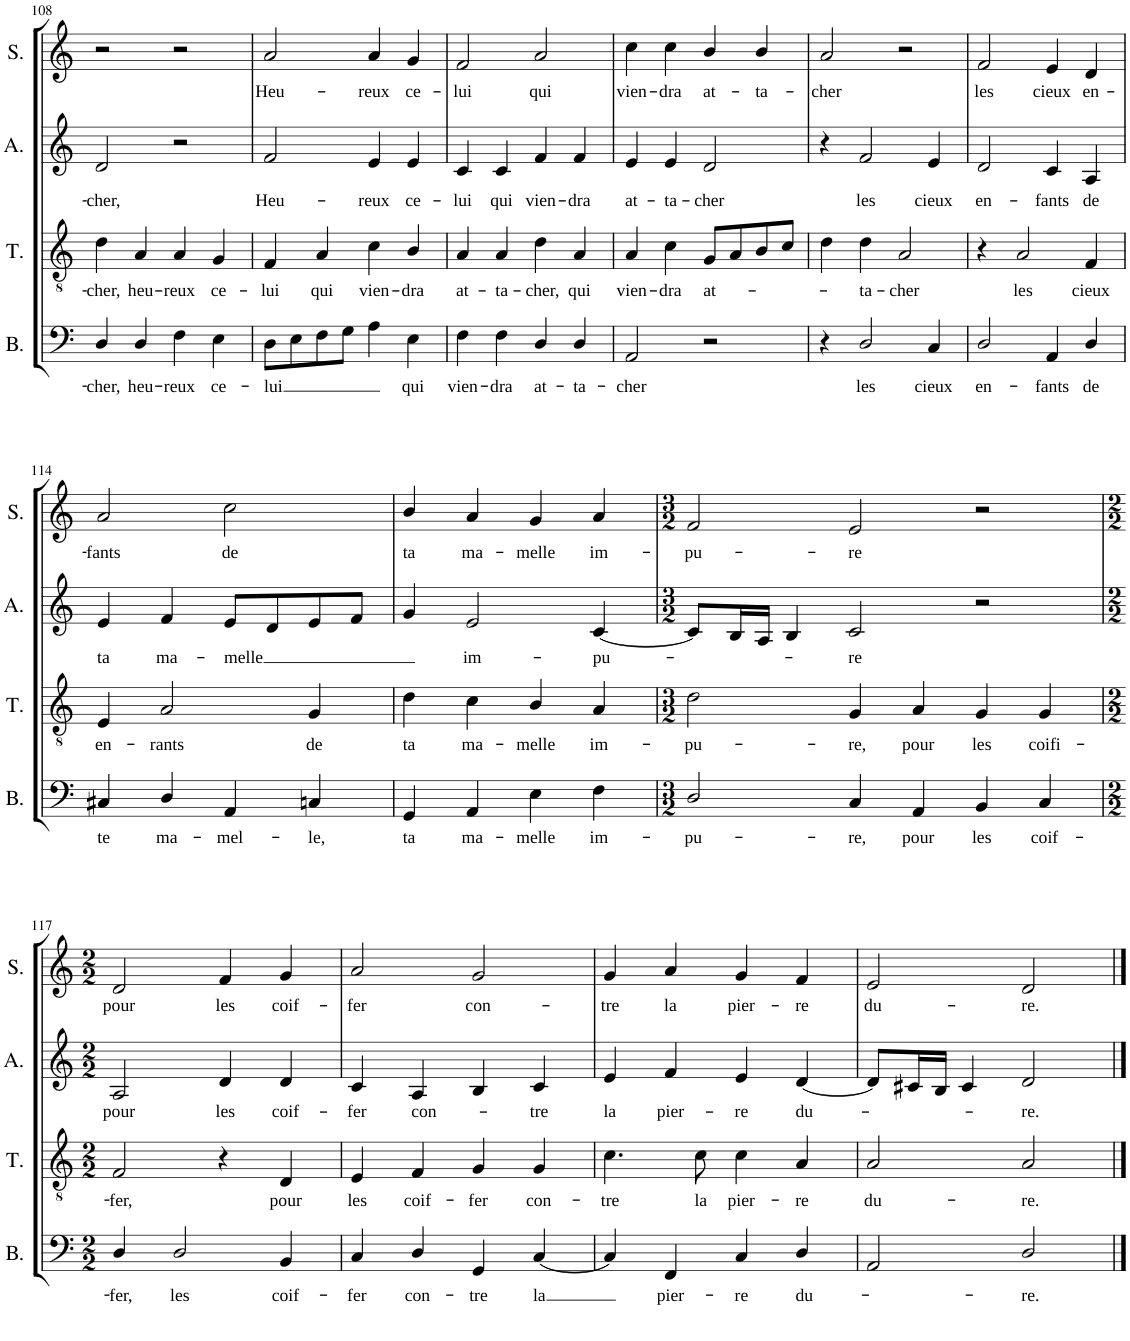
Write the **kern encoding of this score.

**kern	**text	**kern	**text	**kern	**text	**kern	**text
*part4	*part4	*part3	*part3	*part2	*part2	*part1	*part1
*staff4	*staff4	*staff3	*staff3	*staff2	*staff2	*staff1	*staff1
*I"Bass	*	*I"Tenor	*	*I"Alto	*	*I"Soprano	*
*I'B.	*	*I'T.	*	*I'A.	*	*I'S.	*
!!LO:PB:g=z
*clefF4	*	*clefGv2	*	*clefG2	*	*clefG2	*
*	*	*Trd7c12	*	*	*	*	*
*k[]	*	*k[]	*	*k[]	*	*k[]	*
*M2/2	*	*M2/2	*	*M2/2	*	*M2/2	*
=108	=108	=108	=108	=108	=108	=108	=108
!	!LO:LY:b	!	!LO:LY:b	!	!LO:LY:b	!	!
4D/	-cher,	4d\	-cher,	2d/	-cher,	2r	.
!	!LO:LY:b	!	!LO:LY:b	!	!	!	!
4D/	heu-	4A/	heu-	.	.	.	.
!	!LO:LY:b	!	!LO:LY:b	!	!	!	!
4F\	-reux	4A/	-reux	2r	.	2r	.
!	!LO:LY:b	!	!LO:LY:b	!	!	!	!
4E\	ce-	4G/	ce-	.	.	.	.
=109	=109	=109	=109	=109	=109	=109	=109
!	!LO:LY:b	!	!LO:LY:b	!	!LO:LY:b	!	!LO:LY:b
8D\L	-lui	4F/	-lui	2f/	Heu-	2a/	Heu-
8E\	.	.	.	.	.	.	.
!	!	!	!LO:LY:b	!	!	!	!
8F\	.	4A/	qui	.	.	.	.
8G\J	.	.	.	.	.	.	.
!	!	!	!LO:LY:b	!	!LO:LY:b	!	!LO:LY:b
4A\	.	4c\	vien-	4e/	-reux	4a/	-reux
!	!LO:LY:b	!	!LO:LY:b	!	!LO:LY:b	!	!LO:LY:b
4E\	qui	4B/	-dra	4e/	ce-	4g/	ce-
=110	=110	=110	=110	=110	=110	=110	=110
!	!LO:LY:b	!	!LO:LY:b	!	!LO:LY:b	!	!LO:LY:b
4F\	vien-	4A/	at-	4c/	-lui	2f/	-lui
!	!LO:LY:b	!	!LO:LY:b	!	!LO:LY:b	!	!
4F\	-dra	4A/	-ta-	4c/	qui	.	.
!	!LO:LY:b	!	!LO:LY:b	!	!LO:LY:b	!	!LO:LY:b
4D/	at-	4d\	-cher,	4f/	vien-	2a/	qui
!	!LO:LY:b	!	!LO:LY:b	!	!LO:LY:b	!	!
4D/	-ta-	4A/	qui	4f/	-dra	.	.
=111	=111	=111	=111	=111	=111	=111	=111
!	!LO:LY:b	!	!LO:LY:b	!	!LO:LY:b	!	!LO:LY:b
2AA/	-cher	4A/	vien-	4e/	at-	4cc\	vien-
!	!	!	!LO:LY:b	!	!LO:LY:b	!	!LO:LY:b
.	.	4c\	-dra	4e/	-ta-	4cc\	-dra
!	!	!	!LO:LY:b	!	!LO:LY:b	!	!LO:LY:b
2r	.	8G/L	at-	2d/	-cher	4b/	at-
.	.	8A/	.	.	.	.	.
!	!	!	!	!	!	!	!LO:LY:b
.	.	8B/	.	.	.	4b/	-ta-
.	.	8c/J	.	.	.	.	.
=112	=112	=112	=112	=112	=112	=112	=112
!	!	!	!	!	!	!	!LO:LY:b
4r	.	4d\	.	4r	.	2a/	-cher
!	!LO:LY:b	!	!LO:LY:b	!	!LO:LY:b	!	!
2D/	les	4d\	-ta-	2f/	les	.	.
!	!	!	!LO:LY:b	!	!	!	!
.	.	2A/	-cher	.	.	2r	.
!	!LO:LY:b	!	!	!	!LO:LY:b	!	!
4C/	cieux	.	.	4e/	cieux	.	.
=113	=113	=113	=113	=113	=113	=113	=113
!	!LO:LY:b	!	!	!	!LO:LY:b	!	!LO:LY:b
2D/	en-	4r	.	2d/	en-	2f/	les
!	!	!	!LO:LY:b	!	!	!	!
.	.	2A/	les	.	.	.	.
!	!LO:LY:b	!	!	!	!LO:LY:b	!	!LO:LY:b
4AA/	-fants	.	.	4c/	-fants	4e/	cieux
!	!LO:LY:b	!	!LO:LY:b	!	!LO:LY:b	!	!LO:LY:b
4D/	de	4F/	cieux	4A/	de	4d/	en-
!!LO:LB:g=z
=114	=114	=114	=114	=114	=114	=114	=114
!	!LO:LY:b	!	!LO:LY:b	!	!LO:LY:b	!	!LO:LY:b
4C#X/	te	4E/	en-	4e/	ta	2a/	-fants
!	!LO:LY:b	!	!LO:LY:b	!	!LO:LY:b	!	!
4D/	ma-	2A/	-rants	4f/	ma-	.	.
!	!LO:LY:b	!	!	!	!LO:LY:b	!	!LO:LY:b
4AA/	-mel-	.	.	8e/L	-melle	2cc\	de
.	.	.	.	8d/	.	.	.
!	!LO:LY:b	!	!LO:LY:b	!	!	!	!
4Cn/	-le,	4G/	de	8e/	.	.	.
.	.	.	.	8f/J	.	.	.
=115	=115	=115	=115	=115	=115	=115	=115
!	!LO:LY:b	!	!LO:LY:b	!	!	!	!LO:LY:b
4GG/	ta	4d\	ta	4g/	.	4b/	ta
!	!LO:LY:b	!	!LO:LY:b	!	!LO:LY:b	!	!LO:LY:b
4AA/	ma-	4c\	ma-	2e/	im-	4a/	ma-
!	!LO:LY:b	!	!LO:LY:b	!	!	!	!LO:LY:b
4E\	-melle	4B/	-melle	.	.	4g/	-melle
!	!LO:LY:b	!	!LO:LY:b	!	!LO:LY:b	!	!LO:LY:b
4F\	im-	4A/	im-	[4c/	-pu-	4a/	im-
=116	=116	=116	=116	=116	=116	=116	=116
*M3/2	*	*M3/2	*	*M3/2	*	*M3/2	*
!	!LO:LY:b	!	!LO:LY:b	!	!	!	!LO:LY:b
2D/	-pu-	2d\	-pu-	8c/L]	.	2f/	-pu-
.	.	.	.	16B/L	.	.	.
.	.	.	.	16A/JJ	.	.	.
.	.	.	.	4B/	.	.	.
!	!LO:LY:b	!	!LO:LY:b	!	!LO:LY:b	!	!LO:LY:b
4C/	-re,	4G/	-re,	2c/	-re	2e/	-re
!	!LO:LY:b	!	!LO:LY:b	!	!	!	!
4AA/	pour	4A/	pour	.	.	.	.
!	!LO:LY:b	!	!LO:LY:b	!	!	!	!
4BB/	les	4G/	les	2r	.	2r	.
!	!LO:LY:b	!	!LO:LY:b	!	!	!	!
4C/	coif-	4G/	coifi-	.	.	.	.
!!LO:LB:g=z
=117	=117	=117	=117	=117	=117	=117	=117
*M2/2	*	*M2/2	*	*M2/2	*	*M2/2	*
!	!LO:LY:b	!	!LO:LY:b	!	!LO:LY:b	!	!LO:LY:b
4D/	-fer,	2F/	-fer,	2A/	pour	2d/	pour
!	!LO:LY:b	!	!	!	!	!	!
2D/	les	.	.	.	.	.	.
!	!	!	!	!	!LO:LY:b	!	!LO:LY:b
.	.	4r	.	4d/	les	4f/	les
!	!LO:LY:b	!	!LO:LY:b	!	!LO:LY:b	!	!LO:LY:b
4BB/	coif-	4D/	pour	4d/	coif-	4g/	coif-
=118	=118	=118	=118	=118	=118	=118	=118
!	!LO:LY:b	!	!LO:LY:b	!	!LO:LY:b	!	!LO:LY:b
4C/	-fer	4E/	les	4c/	-fer	2a/	-fer
!	!LO:LY:b	!	!LO:LY:b	!	!LO:LY:b	!	!
4D/	con-	4F/	coif-	4A/	con-	.	.
!	!LO:LY:b	!	!LO:LY:b	!	!	!	!LO:LY:b
4GG/	-tre	4G/	-fer	4B/	.	2g/	con-
!	!LO:LY:b	!	!LO:LY:b	!	!LO:LY:b	!	!
[4C/	la	4G/	con-	4c/	-tre	.	.
=119	=119	=119	=119	=119	=119	=119	=119
!	!	!	!LO:LY:b	!	!LO:LY:b	!	!LO:LY:b
4C/]	.	4.c\	-tre	4e/	la	4g/	-tre
!	!LO:LY:b	!	!	!	!LO:LY:b	!	!LO:LY:b
4FF/	pier-	.	.	4f/	pier-	4a/	la
!	!	!	!LO:LY:b	!	!	!	!
.	.	8c\	la	.	.	.	.
!	!LO:LY:b	!	!LO:LY:b	!	!LO:LY:b	!	!LO:LY:b
4C/	-re	4c\	pier-	4e/	-re	4g/	pier-
!	!LO:LY:b	!	!LO:LY:b	!	!LO:LY:b	!	!LO:LY:b
4D/	du-	4A/	-re	[4d/	du-	4f/	-re
=120	=120	=120	=120	=120	=120	=120	=120
!	!	!	!LO:LY:b	!	!	!	!LO:LY:b
2AA/	.	2A/	du-	8d/L]	.	2e/	du-
.	.	.	.	16c#X/L	.	.	.
.	.	.	.	16B/JJ	.	.	.
.	.	.	.	4c#/	.	.	.
!	!LO:LY:b	!	!LO:LY:b	!	!LO:LY:b	!	!LO:LY:b
2D/	-re.	2A/	-re.	2d/	-re.	2d/	-re.
==	==	==	==	==	==	==	==
*-	*-	*-	*-	*-	*-	*-	*-
